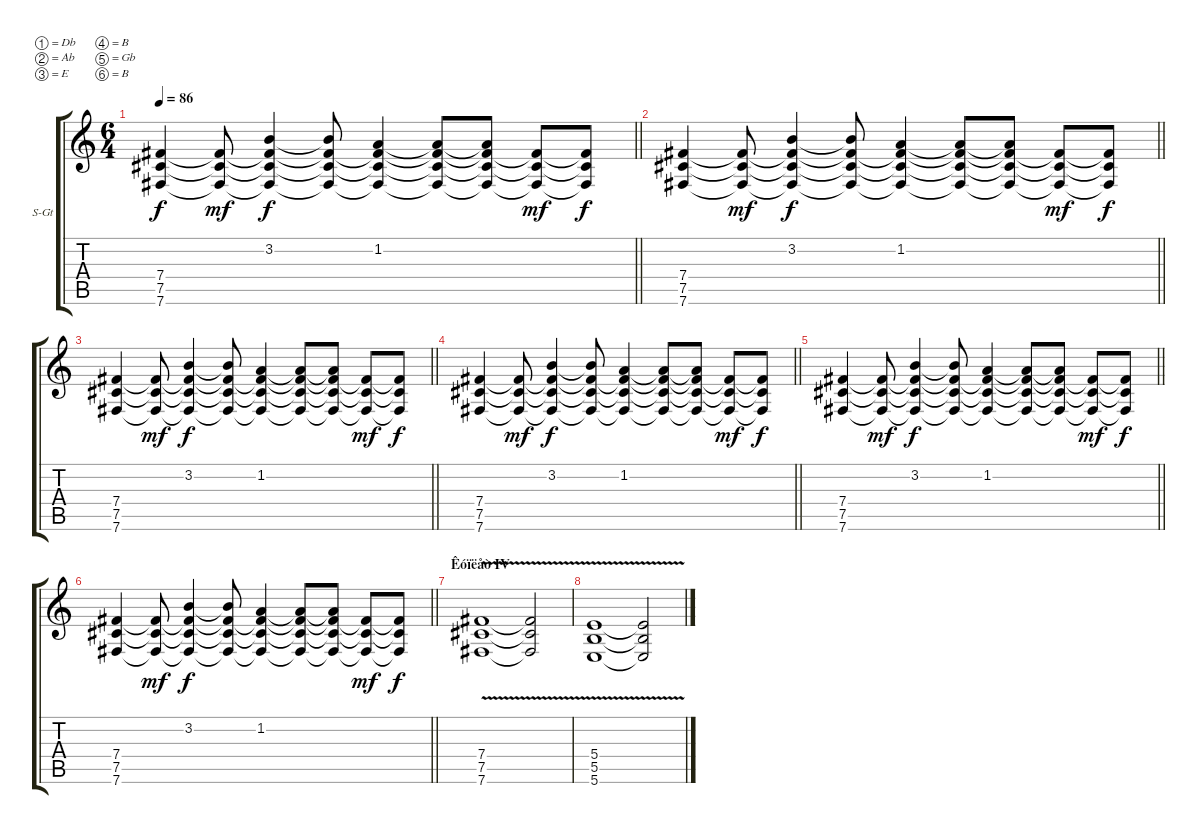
\bracketExtendMode groupsimilarinstruments
\firstSystemTrackNameOrientation horizontal
\otherSystemsTrackNameOrientation horizontal
\track ("ð.ãèòàðà" "S-Gt") {instrument acousticguitarsteel}
\staff {score tabs}
\tuning (Db4 Ab3 E3 B2 Gb2 B1)
\ts (6 4)
\tempo 86
\clef g2
\barLineRight lightlight
\ks c
(7.4 7.5 7.6).4{dy f} (7.4{t} 7.5{t} 7.6{t}).8{dy mf} (3.2 7.4{t} 7.5{t} 7.6{t}).4{dy f} (3.2{t} 7.4{t} 7.5{t} 7.6{t}).8 (1.2 7.4{t} 7.5{t} 7.6{t}).4 (1.2{t} 7.4{t} 7.5{t} 7.6{t}).8 (1.2{t} 7.4{t} 7.5{t} 7.6{t}).8 (7.4{t} 7.5{t} 7.6{t}).8{dy mf} (7.4{t} 7.5{t} 7.6{t}).8{dy f} |
\barLineRight lightlight
(7.4 7.5 7.6).4 (7.4{t} 7.5{t} 7.6{t}).8{dy mf} (3.2 7.4{t} 7.5{t} 7.6{t}).4{dy f} (3.2{t} 7.4{t} 7.5{t} 7.6{t}).8 (1.2 7.4{t} 7.5{t} 7.6{t}).4 (1.2{t} 7.4{t} 7.5{t} 7.6{t}).8 (1.2{t} 7.4{t} 7.5{t} 7.6{t}).8 (7.4{t} 7.5{t} 7.6{t}).8{dy mf} (7.4{t} 7.5{t} 7.6{t}).8{dy f} |
\barLineRight lightlight
(7.4 7.5 7.6).4 (7.4{t} 7.5{t} 7.6{t}).8{dy mf} (3.2 7.4{t} 7.5{t} 7.6{t}).4{dy f} (3.2{t} 7.4{t} 7.5{t} 7.6{t}).8 (1.2 7.4{t} 7.5{t} 7.6{t}).4 (1.2{t} 7.4{t} 7.5{t} 7.6{t}).8 (1.2{t} 7.4{t} 7.5{t} 7.6{t}).8 (7.4{t} 7.5{t} 7.6{t}).8{dy mf} (7.4{t} 7.5{t} 7.6{t}).8{dy f} |
\barLineRight lightlight
(7.4 7.5 7.6).4 (7.4{t} 7.5{t} 7.6{t}).8{dy mf} (3.2 7.4{t} 7.5{t} 7.6{t}).4{dy f} (3.2{t} 7.4{t} 7.5{t} 7.6{t}).8 (1.2 7.4{t} 7.5{t} 7.6{t}).4 (1.2{t} 7.4{t} 7.5{t} 7.6{t}).8 (1.2{t} 7.4{t} 7.5{t} 7.6{t}).8 (7.4{t} 7.5{t} 7.6{t}).8{dy mf} (7.4{t} 7.5{t} 7.6{t}).8{dy f} |
\barLineRight lightlight
(7.4 7.5 7.6).4 (7.4{t} 7.5{t} 7.6{t}).8{dy mf} (3.2 7.4{t} 7.5{t} 7.6{t}).4{dy f} (3.2{t} 7.4{t} 7.5{t} 7.6{t}).8 (1.2 7.4{t} 7.5{t} 7.6{t}).4 (1.2{t} 7.4{t} 7.5{t} 7.6{t}).8 (1.2{t} 7.4{t} 7.5{t} 7.6{t}).8 (7.4{t} 7.5{t} 7.6{t}).8{dy mf} (7.4{t} 7.5{t} 7.6{t}).8{dy f} |
\barLineRight lightlight
(7.4 7.5 7.6).4 (7.4{t} 7.5{t} 7.6{t}).8{dy mf} (3.2 7.4{t} 7.5{t} 7.6{t}).4{dy f} (3.2{t} 7.4{t} 7.5{t} 7.6{t}).8 (1.2 7.4{t} 7.5{t} 7.6{t}).4 (1.2{t} 7.4{t} 7.5{t} 7.6{t}).8 (1.2{t} 7.4{t} 7.5{t} 7.6{t}).8 (7.4{t} 7.5{t} 7.6{t}).8{dy mf} (7.4{t} 7.5{t} 7.6{t}).8{dy f} |
\section ("" "Êóïëåò IV")
(7.4 7.5{v} 7.6).1 (7.4{t} 7.5{v t} 7.6{t}).2 |
(5.4 5.5{v} 5.6).1 (5.4{t} 5.5{v t} 5.6{t}).2
